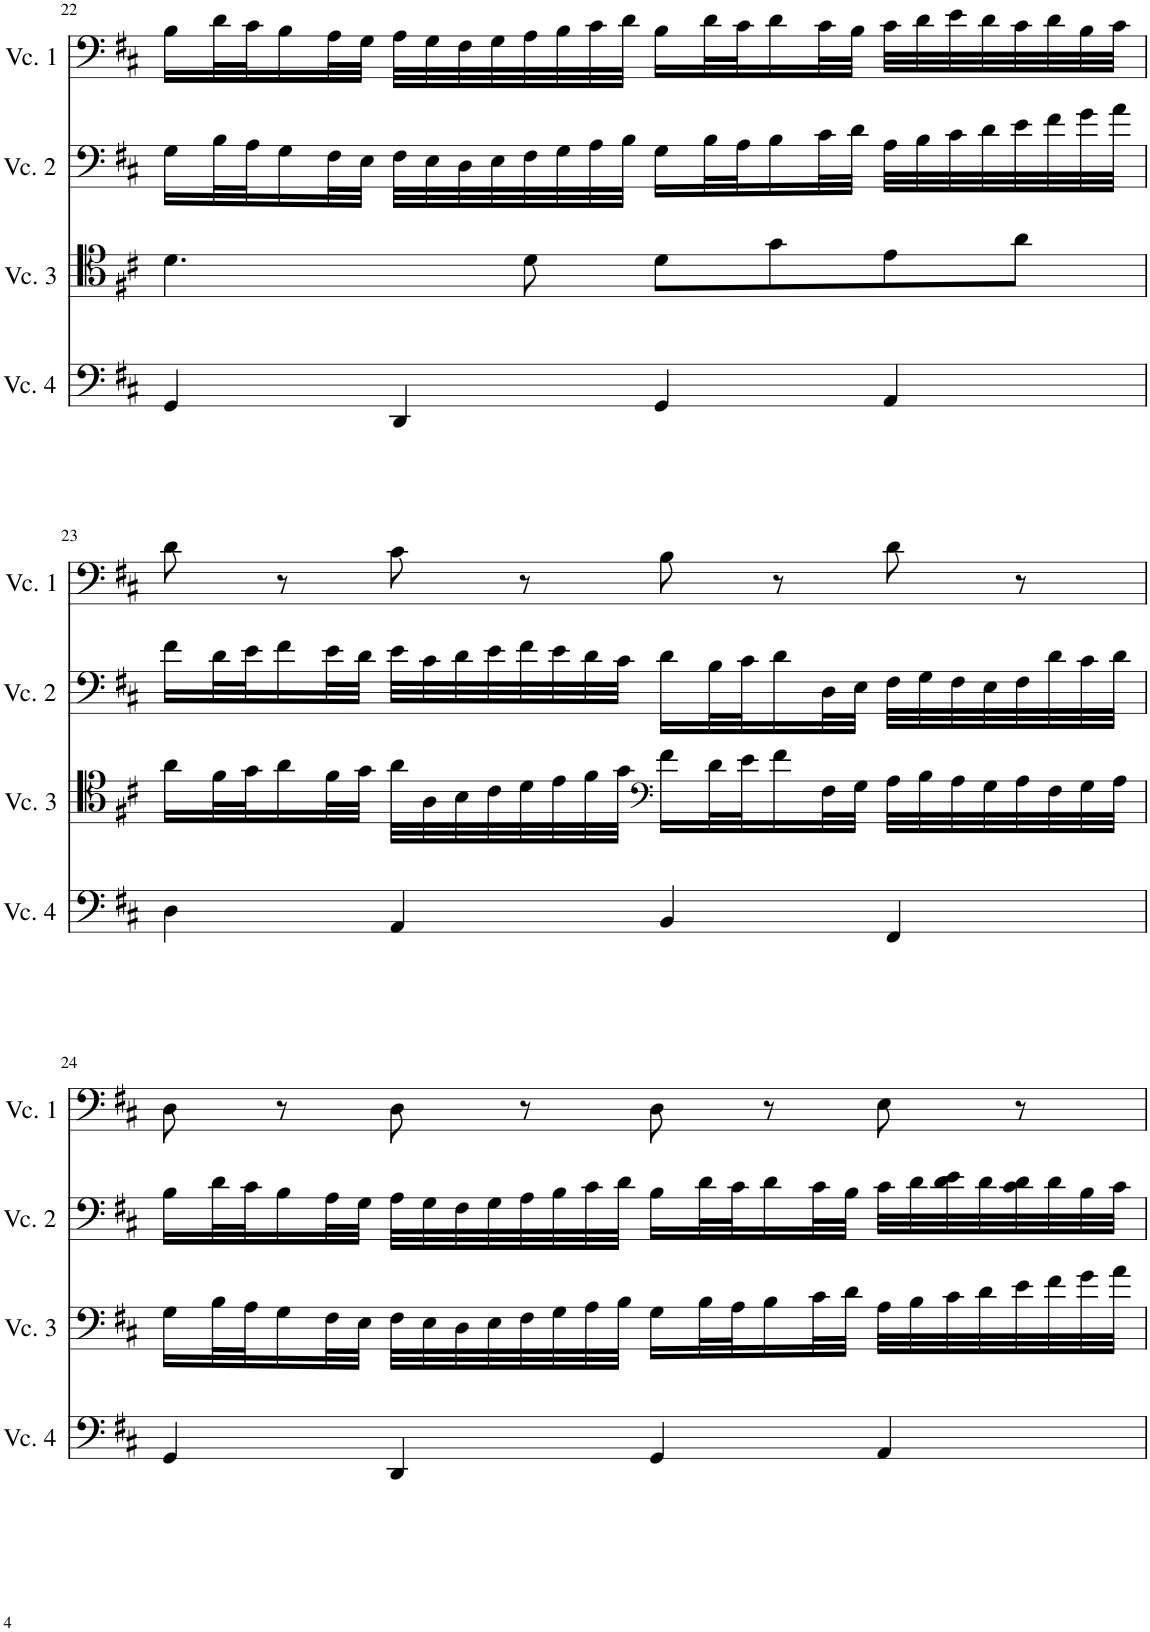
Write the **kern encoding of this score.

**kern	**kern	**kern	**kern
*part4	*part3	*part2	*part1
*staff4	*staff3	*staff2	*staff1
*I"Cello 4	*I"Cello 3	*I"Cello 2	*I"Cello 1
!!LO:PB:g=z
*clefF4	*clefC4	*clefF4	*clefF4
*k[f#c#]	*k[f#c#]	*k[f#c#]	*k[f#c#]
*M4/4	*M4/4	*M4/4	*M4/4
*met(c)	*met(c)	*met(c)	*met(c)
=22	=22	=22	=22
4GG/	4.d\	16G\LL	16B\LL
.	.	32B\L	32d\L
.	.	32A\J	32c#\J
.	.	16G\	16B\
.	.	32F#\L	32A\L
.	.	32E\JJJ	32G\JJJ
4DD/	.	32F#\LLL	32A\LLL
.	.	32E\	32G\
.	.	32D\	32F#\
.	.	32E\	32G\
.	8d\	32F#\	32A\
.	.	32G\	32B\
.	.	32A\	32c#\
.	.	32B\JJJ	32d\JJJ
4GG/	8d\L	16G\LL	16B\LL
.	.	32B\L	32d\L
.	.	32A\J	32c#\J
.	8g\	16B\	16d\
.	.	32c#\L	32c#\L
.	.	32d\JJJ	32B\JJJ
4AA/	8e\	32A\LLL	32c#\LLL
.	.	32B\	32d\
.	.	32c#\	32e\
.	.	32d\	32d\
.	8a\J	32e\	32c#\
.	.	32f#\	32d\
.	.	32g\	32B\
.	.	32a\JJJ	32c#\JJJ
!!LO:LB:g=z
=23	=23	=23	=23
4D\	16a\LL	16f#\LL	8d\
.	32f#\L	32d\L	.
.	32g\J	32e\J	.
.	16a\	16f#\	8r
.	32f#\L	32e\L	.
.	32g\JJJ	32d\JJJ	.
4AA/	32a\LLL	32e\LLL	8c#\
.	32A\	32c#\	.
.	32B\	32d\	.
.	32c#\	32e\	.
.	32d\	32f#\	8r
.	32e\	32e\	.
.	32f#\	32d\	.
.	32g\JJJ	32c#\JJJ	.
*	*clefF4	*	*
4BB/	16f#\LL	16d\LL	8B\
.	32d\L	32B\L	.
.	32e\J	32c#\J	.
.	16f#\	16d\	8r
.	32F#\L	32D\L	.
.	32G\JJJ	32E\JJJ	.
4FF#/	32A\LLL	32F#\LLL	8d\
.	32B\	32G\	.
.	32A\	32F#\	.
.	32G\	32E\	.
.	32A\	32F#\	8r
.	32F#\	32d\	.
.	32G\	32c#\	.
.	32A\JJJ	32d\JJJ	.
!!LO:LB:g=z
=24	=24	=24	=24
4GG/	16G\LL	16B\LL	8D\
.	32B\L	32d\L	.
.	32A\J	32c#\J	.
.	16G\	16B\	8r
.	32F#\L	32A\L	.
.	32E\JJJ	32G\JJJ	.
4DD/	32F#\LLL	32A\LLL	8D\
.	32E\	32G\	.
.	32D\	32F#\	.
.	32E\	32G\	.
.	32F#\	32A\	8r
.	32G\	32B\	.
.	32A\	32c#\	.
.	32B\JJJ	32d\JJJ	.
4GG/	16G\LL	16B\LL	8D\
.	32B\L	32d\L	.
.	32A\J	32c#\J	.
.	16B\	16d\	8r
.	32c#\L	32c#\L	.
.	32d\JJJ	32B\JJJ	.
4AA/	32A\LLL	32c#\LLL	8E\
.	32B\	32d\	.
.	32c#\	32d\ 32e\	.
.	32d\	32d\	.
.	32e\	32c#\ 32d\	8r
.	32f#\	32d\	.
.	32g\	32B\	.
.	32a\JJJ	32c#\JJJ	.
=	=	=	=
*-	*-	*-	*-
